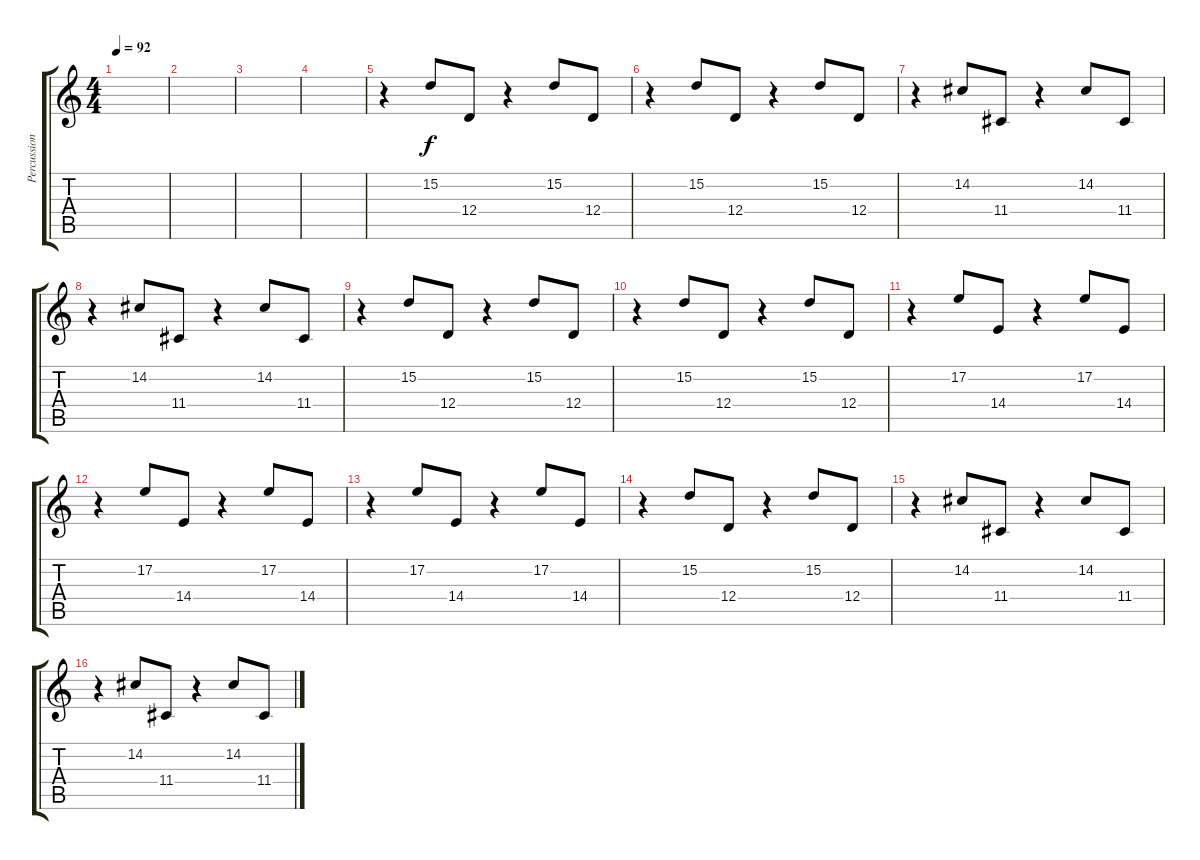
\track ("Percussion" "Percussion") {instrument xylophone}
\staff {score tabs}
\tuning (E4 B3 G3 D3 A2 E2) {hide}
\ts (4 4)
\tempo 92
\clef g2
\ks c
|
|
|
|
r.4{volume 13} 15.2.8 12.4.8 r.4 15.2.8 12.4.8 |
r.4 15.2.8 12.4.8 r.4 15.2.8 12.4.8 |
r.4 14.2.8 11.4.8 r.4 14.2.8 11.4.8 |
r.4 14.2.8 11.4.8 r.4 14.2.8 11.4.8 |
r.4 15.2.8 12.4.8 r.4 15.2.8 12.4.8 |
r.4 15.2.8 12.4.8 r.4 15.2.8 12.4.8 |
r.4 17.2.8 14.4.8 r.4 17.2.8 14.4.8 |
r.4 17.2.8 14.4.8 r.4 17.2.8 14.4.8 |
r.4 17.2.8 14.4.8 r.4 17.2.8 14.4.8 |
r.4 15.2.8 12.4.8 r.4 15.2.8 12.4.8 |
r.4 14.2.8 11.4.8 r.4 14.2.8 11.4.8 |
r.4 14.2.8 11.4.8 r.4 14.2.8 11.4.8
